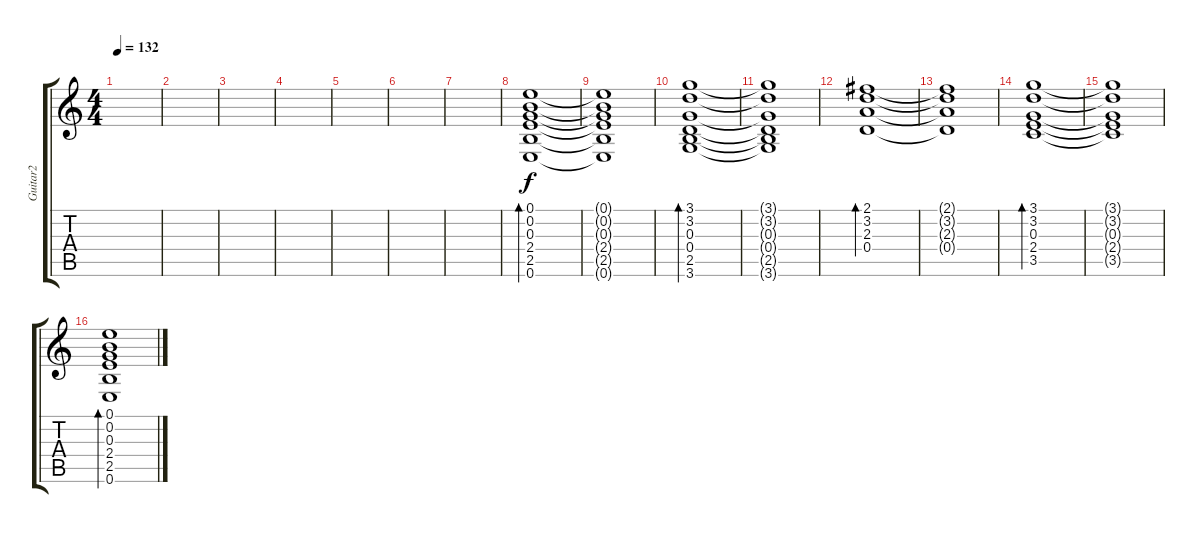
\track ("Guitar2" "Guitar2") {instrument overdrivenguitar}
\staff {score tabs}
\tuning (E4 B3 G3 D3 A2 E2) {hide}
\ts (4 4)
\tempo 132
\clef g2
\ks c
|
|
|
|
|
|
|
(0.1 0.2 0.3 2.4 2.5 0.6).1{bd 480} |
(0.1{t} 0.2{t} 0.3{t} 2.4{t} 2.5{t} 0.6{t}).1 |
(3.1 3.2 0.3 0.4 2.5 3.6).1{bd 480} |
(3.1{t} 3.2{t} 0.3{t} 0.4{t} 2.5{t} 3.6{t}).1 |
(2.1 3.2 2.3 0.4).1{bd 480} |
(2.1{t} 3.2{t} 2.3{t} 0.4{t}).1 |
(3.1 3.2 0.3 2.4 3.5).1{bd 480} |
(3.1{t} 3.2{t} 0.3{t} 2.4{t} 3.5{t}).1 |
(0.1 0.2 0.3 2.4 2.5 0.6).1{bd 480}
